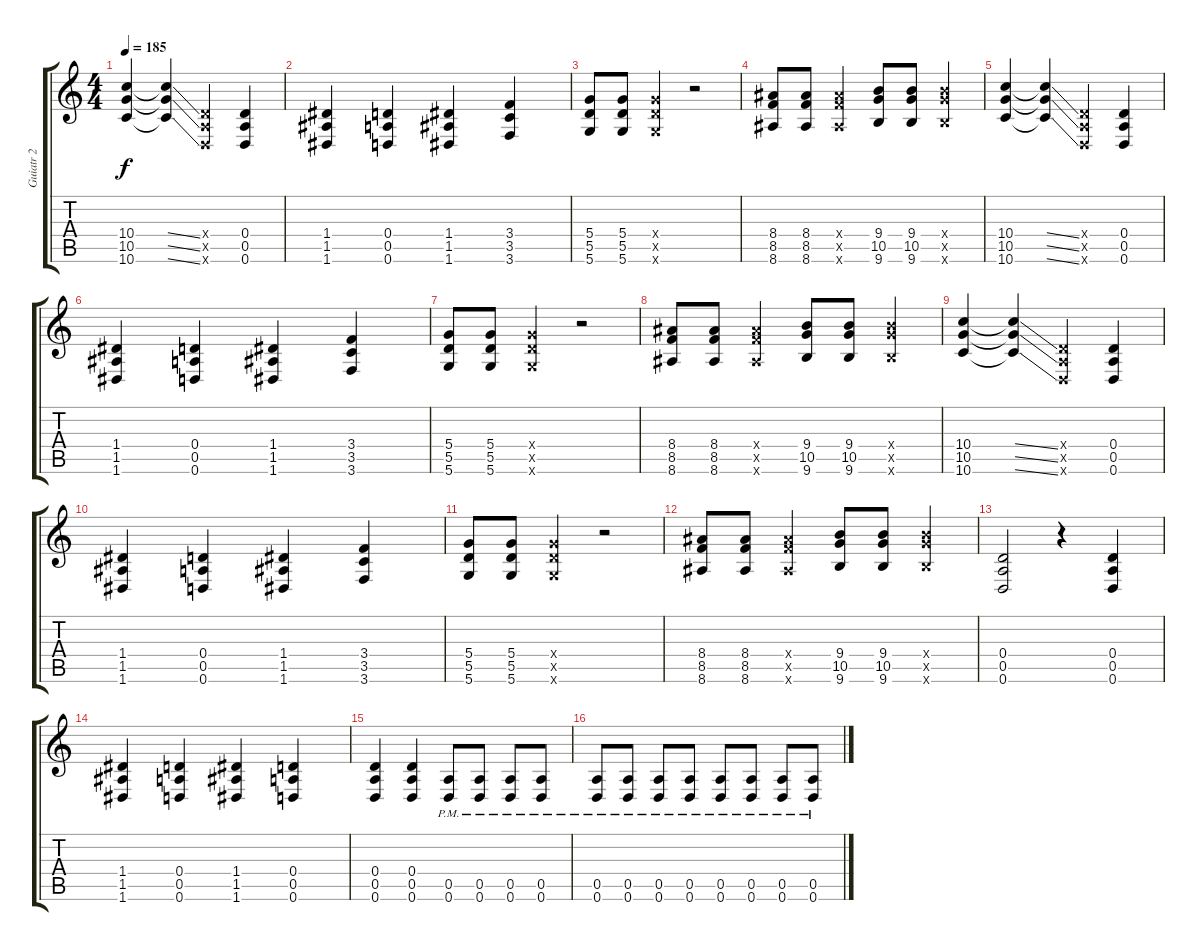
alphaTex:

\track ("Guiatr 2" "Guiatr 2") {instrument distortionguitar}
\staff {score tabs}
\tuning (E4 B3 G3 D3 A2 D2) {hide}
\ts (4 4)
\tempo 185
\clef g2
\ks c
(10.4 10.5 10.6).4{dy f} (10.4{ss t} 10.5{ss t} 10.6{ss t}).4 (0.4{x} 0.5{x} 0.6{x}).4 (0.4 0.5 0.6).4 |
(1.4 1.5 1.6).4 (0.4 0.5 0.6).4 (1.4 1.5 1.6).4 (3.4 3.5 3.6).4 |
(5.4 5.5 5.6).8 (5.4 5.5 5.6).8 (5.4{x} 5.5{x} 5.6{x}).4 r.2 |
(8.4 8.5 8.6).8 (8.4 8.5 8.6).8 (8.4{x} 8.5{x} 8.6{x}).4 (9.4 10.5 9.6).8 (9.4 10.5 9.6).8 (9.4{x} 10.5{x} 9.6{x}).4 |
(10.4 10.5 10.6).4 (10.4{ss t} 10.5{ss t} 10.6{ss t}).4 (0.4{x} 0.5{x} 0.6{x}).4 (0.4 0.5 0.6).4 |
(1.4 1.5 1.6).4 (0.4 0.5 0.6).4 (1.4 1.5 1.6).4 (3.4 3.5 3.6).4 |
(5.4 5.5 5.6).8 (5.4 5.5 5.6).8 (5.4{x} 5.5{x} 5.6{x}).4 r.2 |
(8.4 8.5 8.6).8 (8.4 8.5 8.6).8 (8.4{x} 8.5{x} 8.6{x}).4 (9.4 10.5 9.6).8 (9.4 10.5 9.6).8 (9.4{x} 10.5{x} 9.6{x}).4 |
(10.4 10.5 10.6).4 (10.4{ss t} 10.5{ss t} 10.6{ss t}).4 (0.4{x} 0.5{x} 0.6{x}).4 (0.4 0.5 0.6).4 |
(1.4 1.5 1.6).4 (0.4 0.5 0.6).4 (1.4 1.5 1.6).4 (3.4 3.5 3.6).4 |
(5.4 5.5 5.6).8 (5.4 5.5 5.6).8 (5.4{x} 5.5{x} 5.6{x}).4 r.2 |
(8.4 8.5 8.6).8 (8.4 8.5 8.6).8 (8.4{x} 8.5{x} 8.6{x}).4 (9.4 10.5 9.6).8 (9.4 10.5 9.6).8 (9.4{x} 10.5{x} 9.6{x}).4 |
(0.4 0.5 0.6).2 r.4 (0.4 0.5 0.6).4 |
(1.4 1.5 1.6).4 (0.4 0.5 0.6).4 (1.4 1.5 1.6).4 (0.4 0.5 0.6).4 |
(0.4 0.5 0.6).4 (0.4 0.5 0.6).4 (0.5{pm} 0.6{pm}).8 (0.5{pm} 0.6{pm}).8 (0.5{pm} 0.6{pm}).8 (0.5{pm} 0.6{pm}).8 |
(0.5{pm} 0.6{pm}).8 (0.5{pm} 0.6{pm}).8 (0.5{pm} 0.6{pm}).8 (0.5{pm} 0.6{pm}).8 (0.5{pm} 0.6{pm}).8 (0.5{pm} 0.6{pm}).8 (0.5{pm} 0.6{pm}).8 (0.5{pm} 0.6{pm}).8
